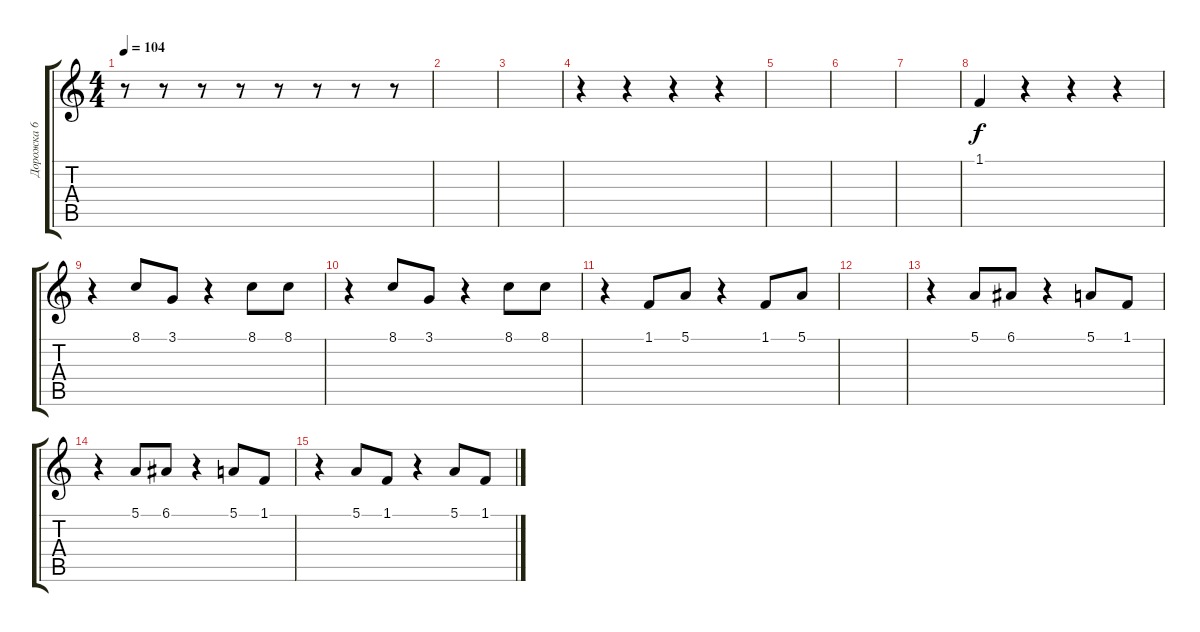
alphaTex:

\track ("Дорожка 6" "Дорожка 6") {instrument tuba}
\staff {score tabs}
\tuning (E4 B3 G3 D3 A2 E2) {hide}
\ts (4 4)
\tempo 104
\clef g2
\ks c
r.8{dy f} r.8 r.8 r.8 r.8 r.8 r.8 r.8 |
|
|
r.4 r.4 r.4 r.4 |
|
|
|
1.1.4 r.4 r.4 r.4 |
r.4 8.1.8 3.1.8 r.4 8.1.8 8.1.8 |
r.4 8.1.8 3.1.8 r.4 8.1.8 8.1.8 |
r.4 1.1.8 5.1.8 r.4 1.1.8 5.1.8 |
|
r.4 5.1.8 6.1.8 r.4 5.1.8 1.1.8 |
r.4 5.1.8 6.1.8 r.4 5.1.8 1.1.8 |
r.4 5.1.8 1.1.8 r.4 5.1.8 1.1.8
